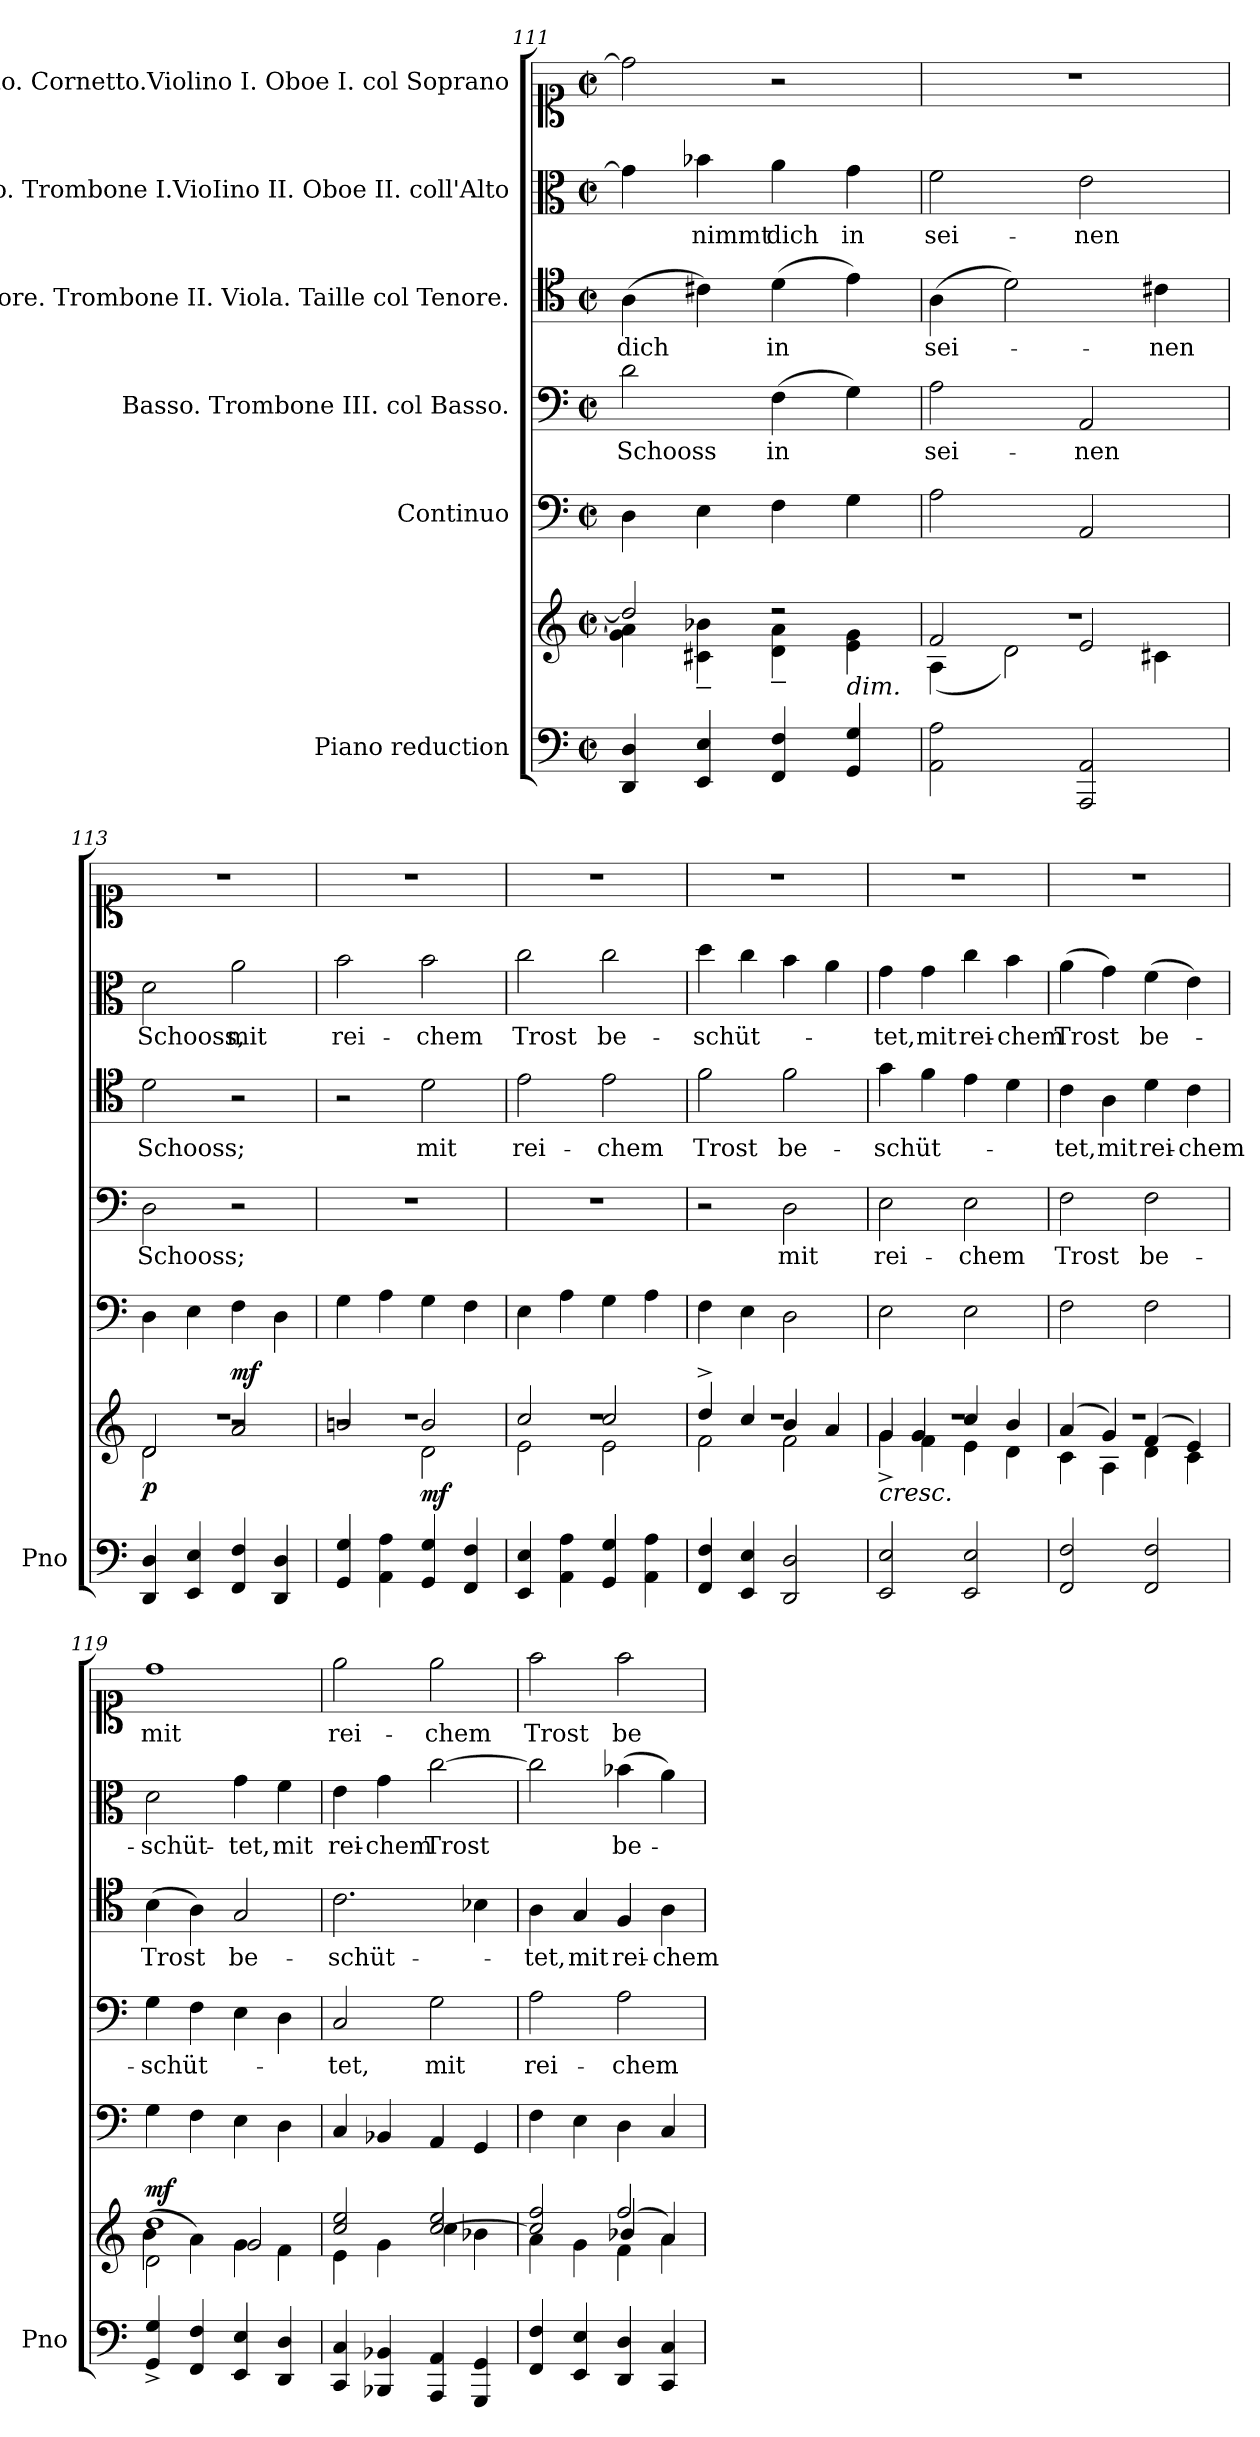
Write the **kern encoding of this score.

**kern	**kern	**dynam	**kern	**kern	**text	**kern	**text	**kern	**text	**kern	**text
*part6	*part6	*part6	*part5	*part4	*part4	*part3	*part3	*part2	*part2	*part1	*part1
*staff7	*staff6	*staff6/7	*staff5	*staff4	*staff4	*staff3	*staff3	*staff2	*staff2	*staff1	*staff1
*I"Piano reduction	*	*	*I"Continuo	*I"Basso. Trombone III. col Basso.	*	*I"Tenore.  Trombone II. Viola. Taille col Tenore.	*	*I"Alto. Trombone I.VioIino II. Oboe II. coll'Alto	*	*I"Soprano. Cornetto.Violino I. Oboe I. col Soprano	*
*I'Pno	*	*	*	*	*	*	*	*	*	*	*
*clefF4	*clefG2	*	*clefF4	*clefF4	*	*clefC4	*	*clefC3	*	*clefC1	*
*k[]	*k[]	*	*k[]	*k[]	*	*k[]	*	*k[]	*	*k[]	*
*M2/2	*M2/2	*	*M2/2	*M2/2	*	*M2/2	*	*M2/2	*	*M2/2	*
*met(c|)	*met(c|)	*	*met(c|)	*met(c|)	*	*met(c|)	*	*met(c|)	*	*met(c|)	*
=111	=111	=111	=111	=111	=111	=111	=111	=111	=111	=111	=111
*	*^	*	*	*	*	*	*	*	*	*	*
!	!	!	!	!	!	!LO:LY:b	!	!LO:LY:b	!	!	!	!
4DD/ 4D/	2dd/]	4g\] 4a\	.	4D\	2d\	Schooss	(4A\	dich	4g\]	.	2dd\]	.
!	!	!	!	!	!	!	!	!	!	!LO:LY:b	!	!
4EE/ 4E/	.	4c#X\~ 4b-X\~	.	4E\	.	.	4c#X\)	.	4b-X\	nimmt	.	.
!	!	!	!	!	!	!LO:LY:b	!	!LO:LY:b	!	!LO:LY:b	!	!
4FF/ 4F/	2r	4d\~ 4a\~	.	4F\	(4F\	in	(4d\	in	4a\	dich	2r	.
!	!	!LO:TX:b:i:t=dim.	!	!	!	!	!	!	!	!	!	!
!	!	!	!	!	!	!	!	!	!	!LO:LY:b	!	!
4GG/ 4G/	.	4e\ 4g\	.	4G\	4G\)	.	4e\)	.	4g\	in	.	.
=112	=112	=112	=112	=112	=112	=112	=112	=112	=112	=112	=112	=112
*	*	*^	*	*	*	*	*	*	*	*	*	*
!	!	!	!	!	!	!	!LO:LY:b	!	!LO:LY:b	!	!LO:LY:b	!	!
2AA\ 2A\	1r	(4A\	2f/	.	2A\	2A\	sei-	(4A\	sei-	2f\	sei-	1r	.
.	.	2d\)	.	.	.	.	.	2d\)	.	.	.	.	.
!	!	!	!	!	!	!	!LO:LY:b	!	!	!	!LO:LY:b	!	!
2AAA/ 2AA/	.	.	2e/	.	2AA/	2AA/	-nen	.	.	2e\	-nen	.	.
!	!	!	!	!	!	!	!	!	!LO:LY:b	!	!	!	!
.	.	4c#X\	.	.	.	.	.	4c#X\	-nen	.	.	.	.
=113	=113	=113	=113	=113	=113	=113	=113	=113	=113	=113	=113	=113	=113
!	!	!	!	!LO:DY:b	!	!	!LO:LY:b	!	!LO:LY:b	!	!LO:LY:b	!	!
4DD/ 4D/	1r	2d\	2d/	p	4D\	2D\	Schooss;	2d\	Schooss;	2d\	Schooss,	1r	.
4EE/ 4E/	.	.	.	.	4E\	.	.	.	.	.	.	.	.
!	!	!	!	!LO:DY:a	!	!	!	!	!	!	!LO:LY:b	!	!
4FF/ 4F/	.	2r	2a/	mf	4F\	2r	.	2r	.	2a\	mit	.	.
4DD/ 4D/	.	.	.	.	4D\	.	.	.	.	.	.	.	.
=114	=114	=114	=114	=114	=114	=114	=114	=114	=114	=114	=114	=114	=114
!	!	!	!	!	!	!	!	!	!	!	!LO:LY:b	!	!
4GG/ 4G/	1r	2r	2bn/	.	4G\	1r	.	2r	.	2b\	rei-	1r	.
4AA\ 4A\	.	.	.	.	4A\	.	.	.	.	.	.	.	.
!	!	!	!	!LO:DY:b	!	!	!	!	!LO:LY:b	!	!LO:LY:b	!	!
4GG/ 4G/	.	2d\	2b/	mf	4G\	.	.	2d\	mit	2b\	-chem	.	.
4FF/ 4F/	.	.	.	.	4F\	.	.	.	.	.	.	.	.
=115	=115	=115	=115	=115	=115	=115	=115	=115	=115	=115	=115	=115	=115
!	!	!	!	!	!	!	!	!	!LO:LY:b	!	!LO:LY:b	!	!
4EE/ 4E/	1r	2e\	2cc/	.	4E\	1r	.	2e\	rei-	2cc\	Trost	1r	.
4AA\ 4A\	.	.	.	.	4A\	.	.	.	.	.	.	.	.
!	!	!	!	!	!	!	!	!	!LO:LY:b	!	!LO:LY:b	!	!
4GG/ 4G/	.	2e\	2cc/	.	4G\	.	.	2e\	-chem	2cc\	be-	.	.
4AA\ 4A\	.	.	.	.	4A\	.	.	.	.	.	.	.	.
!!LO:LB:g=z
=116	=116	=116	=116	=116	=116	=116	=116	=116	=116	=116	=116	=116	=116
!	!	!	!	!	!	!	!	!	!LO:LY:b	!	!LO:LY:b	!	!
4FF/ 4F/	1r	2f\	4dd^/	.	4F\	2r	.	2f\	Trost	4dd\	-schüt-	1r	.
4EE/ 4E/	.	.	4cc/	.	4E\	.	.	.	.	4cc\	.	.	.
!	!	!	!	!	!	!	!LO:LY:b	!	!LO:LY:b	!	!	!	!
2DD/ 2D/	.	2f\	4b/	.	2D\	2D\	mit	2f\	be-	4b\	.	.	.
.	.	.	4a/	.	.	.	.	.	.	4a\	.	.	.
=117	=117	=117	=117	=117	=117	=117	=117	=117	=117	=117	=117	=117	=117
!	!	!	!	!LO:HP:b	!	!	!LO:LY:b	!	!LO:LY:b	!	!LO:LY:b	!	!
2EE/ 2E/	1r	4g^\	4g/	<	2E\	2E\	rei-	4g\	-schüt-	4g\	tet,	1r	.
!	!	!	!	!	!	!	!	!	!	!	!LO:LY:b	!	!
.	.	4f\	4g/	.	.	.	.	4f\	.	4g\	mit	.	.
!	!	!	!	!	!	!	!LO:LY:b	!	!	!	!LO:LY:b	!	!
2EE/ 2E/	.	4e\	4cc/	.	2E\	2E\	-chem	4e\	.	4cc\	rei-	.	.
!	!	!	!	!	!	!	!	!	!	!	!LO:LY:b	!	!
.	.	4d\	4b/	.	.	.	.	4d\	.	4b\	-chem	.	.
=118	=118	=118	=118	=118	=118	=118	=118	=118	=118	=118	=118	=118	=118
!	!	!	!	!	!	!	!LO:LY:b	!	!LO:LY:b	!	!LO:LY:b	!	!
2FF/ 2F/	1r	4c\	(4a/	.	2F\	2F\	Trost	4c\	tet,	(4a\	Trost	1r	.
!	!	!	!	!	!	!	!	!	!LO:LY:b	!	!	!	!
.	.	4A\	4g/)	.	.	.	.	4A\	mit	4g\)	.	.	.
!	!	!	!	!	!	!	!LO:LY:b	!	!LO:LY:b	!	!LO:LY:b	!	!
2FF/ 2F/	.	4d\	(4f/	.	2F\	2F\	be-	4d\	rei-	(4f\	be-	.	.
!	!	!	!	!	!	!	!	!	!LO:LY:b	!	!	!	!
.	.	4c\	4e/)	.	.	.	.	4c\	-chem	4e\)	.	.	.
=119	=119	=119	=119	=119	=119	=119	=119	=119	=119	=119	=119	=119	=119
!	!	!	!	!LO:DY:a	!	!	!LO:LY:b	!	!LO:LY:b	!	!LO:LY:b	!	!LO:LY:b
4GG/^ 4G/^	1dd	2d\	(4b\	mf	4G\	4G\	-schüt-	(4B\	Trost	2d\	schüt-	1dd	mit
4FF/ 4F/	.	.	4a\)	.	4F\	4F\	.	4A\)	.	.	.	.	.
!	!	!	!	!	!	!	!	!	!LO:LY:b	!	!LO:LY:b	!	!
4EE/ 4E/	.	4g\	2g/	.	4E\	4E\	.	2G/	be-	4g\	-tet,	.	.
!	!	!	!	!	!	!	!	!	!	!	!LO:LY:b	!	!
4DD/ 4D/	.	4f\	.	.	4D\	4D\	.	.	.	4f\	mit	.	.
*	*	*v	*v	*	*	*	*	*	*	*	*	*	*
=120	=120	=120	=120	=120	=120	=120	=120	=120	=120	=120	=120	=120
!	!	!	!	!	!	!LO:LY:b	!	!LO:LY:b	!	!LO:LY:b	!	!LO:LY:b
4CC/ 4C/	2cc/ 2ee/	4e\	.	4C/	2C/	tet,	2.c\	-schüt-	4e\	rei-	2ee\	rei-
!	!	!	!	!	!	!	!	!	!	!LO:LY:b	!	!
4BBB-X/ 4BB-X/	.	4g\	.	4BB-X/	.	.	.	.	4g\	-chem	.	.
!	!	!	!	!	!	!LO:LY:b	!	!	!	!LO:LY:b	!	!LO:LY:b
4AAA/ 4AA/	[2cc/ 2ee/	4cc\	.	4AA/	2G\	mit	.	.	[2cc\	Trost	2ee\	-chem
4GGG/ 4GG/	.	4b-X\	.	4GG/	.	.	4B-X\	.	.	.	.	.
=121	=121	=121	=121	=121	=121	=121	=121	=121	=121	=121	=121	=121
*	*	*^	*	*	*	*	*	*	*	*	*	*
!	!	!	!	!	!	!	!LO:LY:b	!	!LO:LY:b	!	!	!	!LO:LY:b
4FF/ 4F/	2cc/] 2ff/	4a\	2ryy	.	4F\	2A\	rei-	4A\	-tet,	2cc\]	.	2ff\	Trost
!	!	!	!	!	!	!	!	!	!LO:LY:b	!	!	!	!
4EE/ 4E/	.	4g\	.	.	4E\	.	.	4G/	mit	.	.	.	.
!	!	!	!	!	!	!	!LO:LY:b	!	!LO:LY:b	!	!LO:LY:b	!	!LO:LY:b
4DD/ 4D/	2ff/	4f\	(4b-X/	.	4D\	2A\	-chem	4F/	rei-	(4b-X\	be-	2ff\	be-
!	!	!	!	!	!	!	!	!	!LO:LY:b	!	!	!	!
4CC/ 4C/	.	4a\	4a/)	.	4C/	.	.	4A\	-chem	4a\)	.	.	.
*	*v	*v	*v	*	*	*	*	*	*	*	*	*	*
.	.	[	.	.	.	.	.	.	.	.	.
=	=	=	=	=	=	=	=	=	=	=	=
*-	*-	*-	*-	*-	*-	*-	*-	*-	*-	*-	*-
